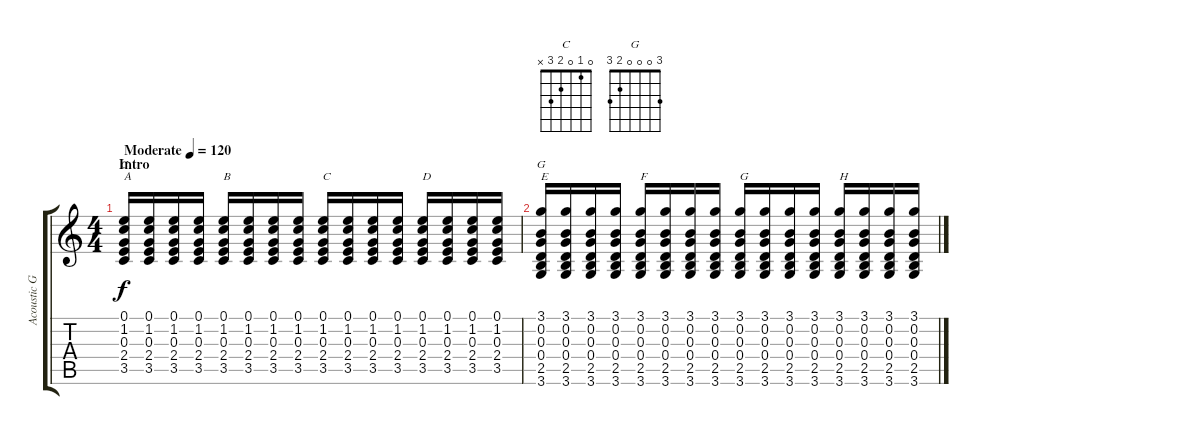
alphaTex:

\track ("Acoustic Guitar" "Acoustic G") {instrument acousticguitarsteel}
\staff {score tabs}
\tuning (E4 B3 G3 D3 A2 E2) {hide}
\chord ("C" 0 1 0 2 3 x)
\chord ("G" 3 0 0 0 2 3)
\ts (4 4)
\section ("" "Intro")
\tempo (120 "Moderate")
\clef g2
\ks c
(0.1 1.2 0.3 2.4 3.5).16{ch "C" txt "A" dy f instrument acousticguitarsteel} (0.1 1.2 0.3 2.4 3.5).16 (0.1 1.2 0.3 2.4 3.5).16 (0.1 1.2 0.3 2.4 3.5).16 (0.1 1.2 0.3 2.4 3.5).16{txt "B"} (0.1 1.2 0.3 2.4 3.5).16 (0.1 1.2 0.3 2.4 3.5).16 (0.1 1.2 0.3 2.4 3.5).16 (0.1 1.2 0.3 2.4 3.5).16{txt "C"} (0.1 1.2 0.3 2.4 3.5).16 (0.1 1.2 0.3 2.4 3.5).16 (0.1 1.2 0.3 2.4 3.5).16 (0.1 1.2 0.3 2.4 3.5).16{txt "D"} (0.1 1.2 0.3 2.4 3.5).16 (0.1 1.2 0.3 2.4 3.5).16 (0.1 1.2 0.3 2.4 3.5).16 |
(3.1 0.2 0.3 0.4 2.5 3.6).16{ch "G" txt "E"} (3.1 0.2 0.3 0.4 2.5 3.6).16 (3.1 0.2 0.3 0.4 2.5 3.6).16 (3.1 0.2 0.3 0.4 2.5 3.6).16 (3.1 0.2 0.3 0.4 2.5 3.6).16{txt "F"} (3.1 0.2 0.3 0.4 2.5 3.6).16 (3.1 0.2 0.3 0.4 2.5 3.6).16 (3.1 0.2 0.3 0.4 2.5 3.6).16 (3.1 0.2 0.3 0.4 2.5 3.6).16{txt "G"} (3.1 0.2 0.3 0.4 2.5 3.6).16 (3.1 0.2 0.3 0.4 2.5 3.6).16 (3.1 0.2 0.3 0.4 2.5 3.6).16 (3.1 0.2 0.3 0.4 2.5 3.6).16{txt "H"} (3.1 0.2 0.3 0.4 2.5 3.6).16 (3.1 0.2 0.3 0.4 2.5 3.6).16 (3.1 0.2 0.3 0.4 2.5 3.6).16
